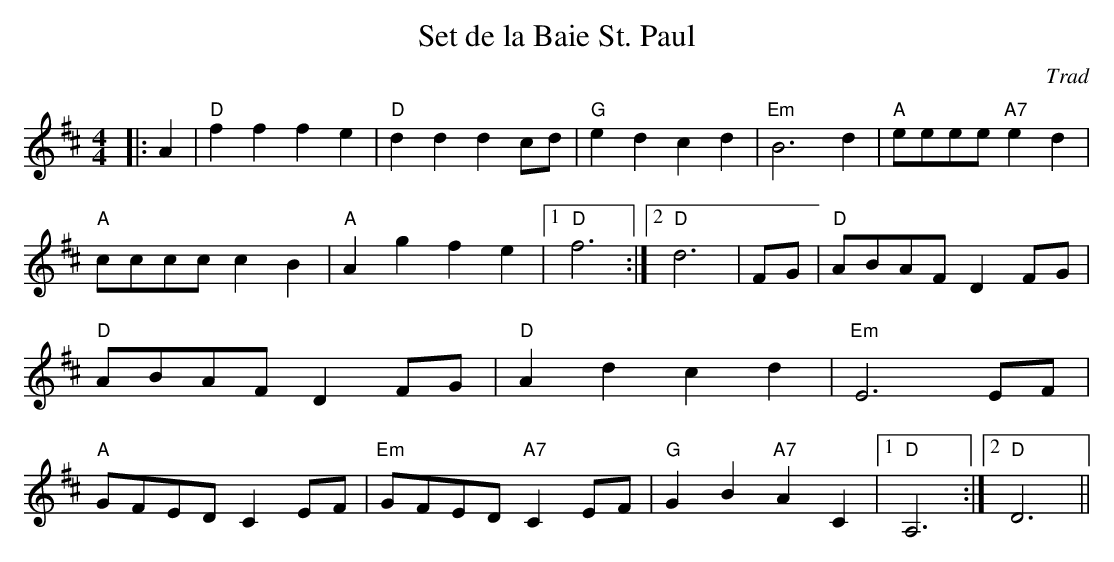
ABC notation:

X:1
T:Set de la Baie St. Paul
C:Trad
M:4/4
L:1/8
E:12
K:D
|:A2|"D"f2 f2 f2 e2|"D"d2 d2 d2 cd|"G"e2 d2 c2 d2|"Em"B6 d2|\
"A"eeee "A7"e2 d2|"A"cccc c2 B2|"A"A2 g2 f2 e2|1 "D"f6:|2 "D"d6|\
FG|"D"ABAF D2 FG|"D"ABAF D2 FG|"D"A2 d2 c2 d2|"Em"E6 EF|\
"A"GFED C2 EF|"Em"GFED "A7"C2 EF|"G"G2 B2 "A7"A2 c,2|1 "D"A,6:|2 "D"D6||**
